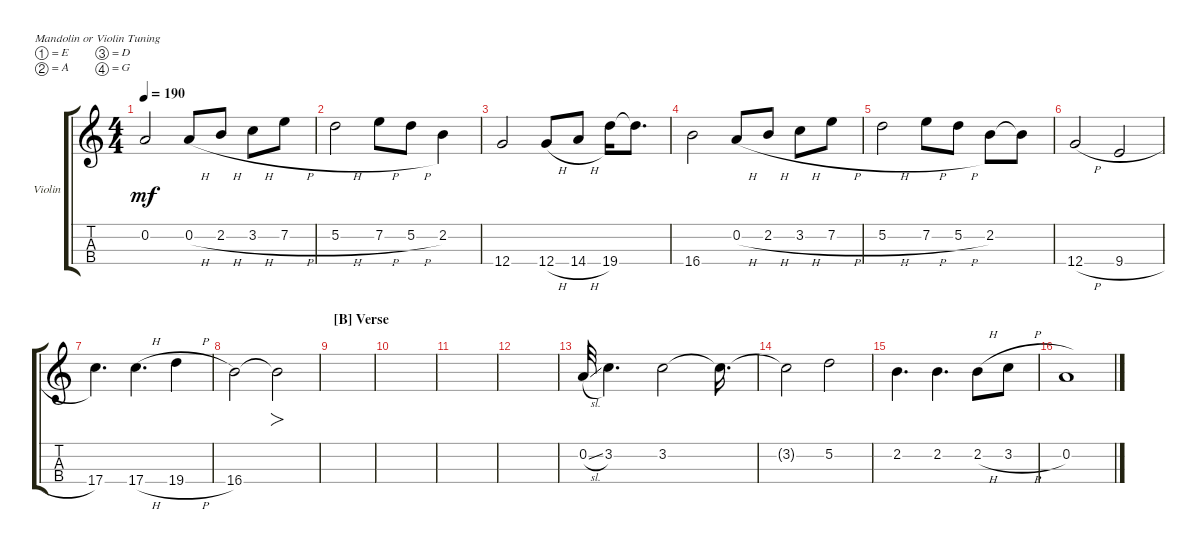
\defaultSystemsLayout 4
\bracketExtendMode groupsimilarinstruments
\firstSystemTrackNameOrientation horizontal
\otherSystemsTrackNameOrientation horizontal
\track ("Violin" "Violin") {instrument violin}
\staff {score tabs}
\tuning (E5 A4 D4 G3)
\ts (4 4)
\tempo 190
\clef g2
\scale
0.333333
\ks c
0.2.2{dy mf} 0.2{h}.8 2.2{h}.8 3.2{h}.8 7.2{h}.8 |
\scale
0.333333 5.2{h}.2 7.2{h}.8 5.2{h}.8 2.2.4 |
\scale
0.333333 12.4.2 12.4{h}.8 14.4{h}.8 19.4.16 19.4{t}.8{d} |
\scale
0.333333 16.4.2 0.2{h}.8 2.2{h}.8 3.2{h}.8 7.2{h}.8 |
\scale
0.333333 5.2{h}.2 7.2{h}.8 5.2{h}.8 2.2.8 2.2{t}.8 |
\scale
0.333333 12.4{h}.2 9.4{h}.2 |
\scale
0.333333 17.4.4{d} 17.4{h}.4{d} 19.4{h}.4 |
\scale
0.333333 16.4.2 16.4{t}.2{fo} |
\section ("B" "Verse")
\scale
0.333333 |
\scale
0.333333 |
\scale
0.333333 |
\scale
0.333333 |
\scale
0.333333 0.2{sl}.32 3.2.4{d} 3.2.2 3.2{t}.16{d} |
\scale
0.333333 3.2{t}.2 5.2.2 |
\scale
0.333333 2.2.4{d} 2.2.4{d} 2.2{h}.8 3.2{h}.8 |
\scale
0.333333 0.2.1
